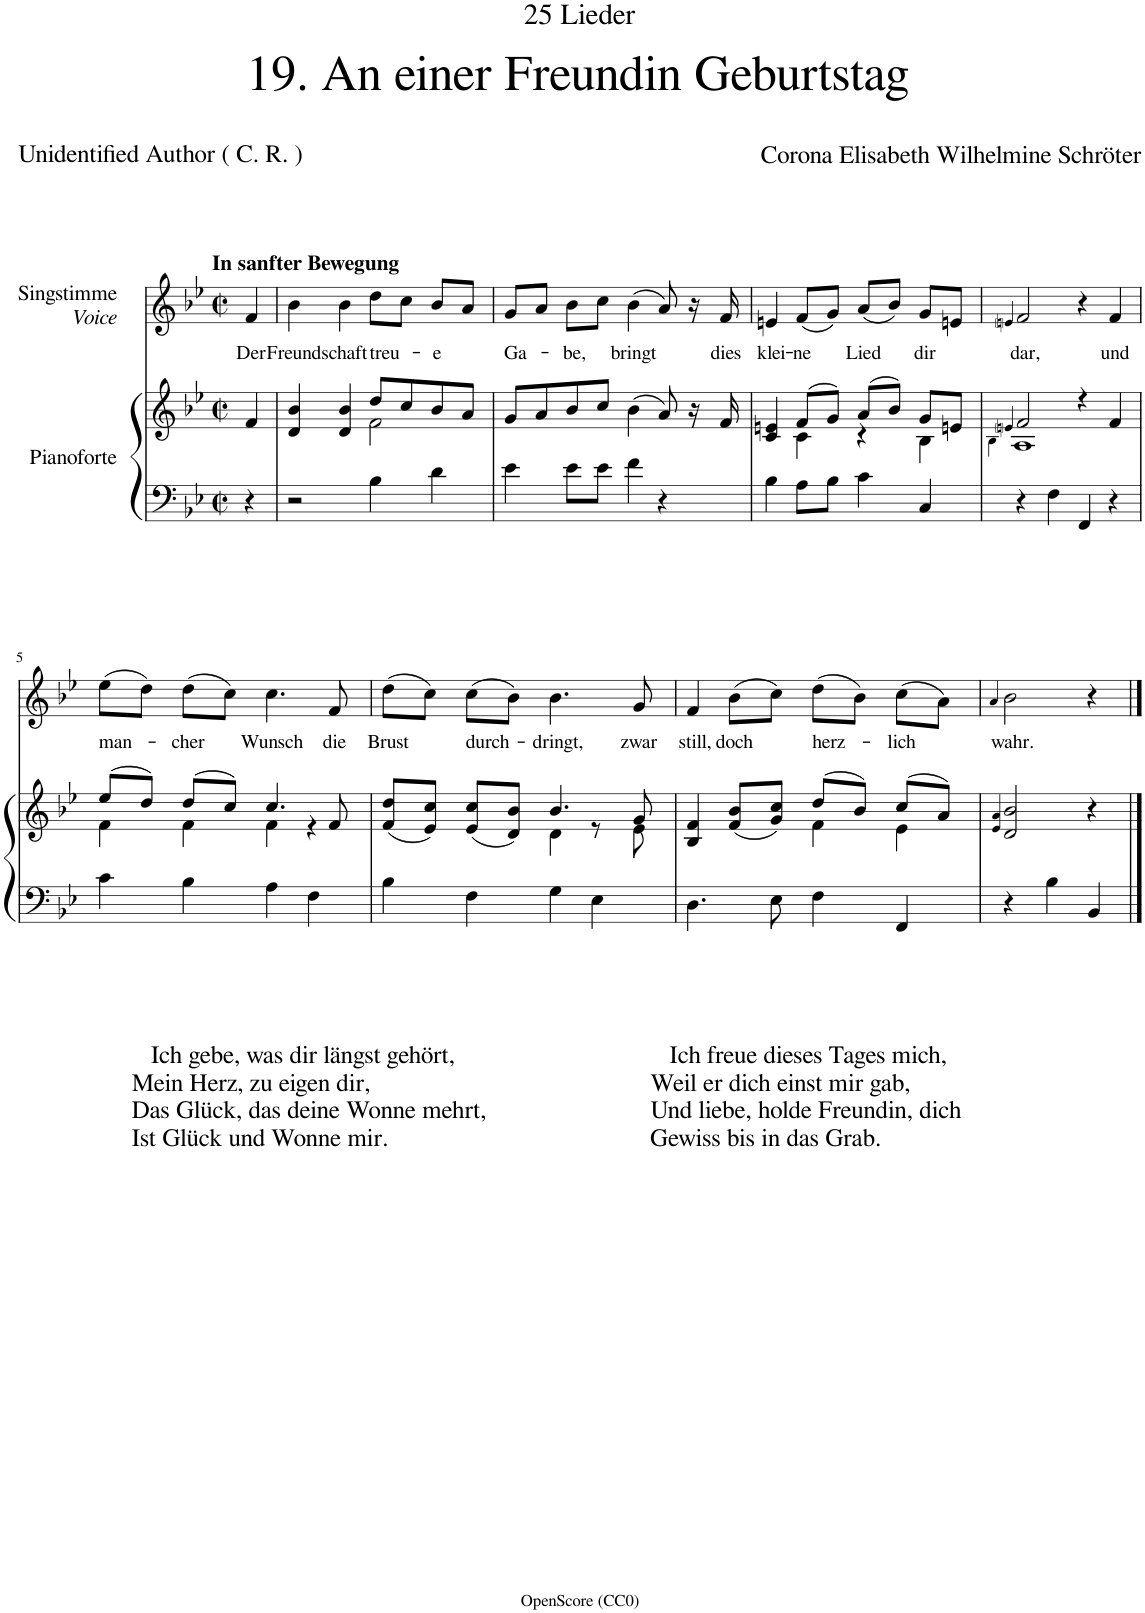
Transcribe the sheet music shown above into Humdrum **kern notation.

**kern	**kern	**kern	**text
*part2	*part2	*part1	*part1
*staff3	*staff2	*staff1	*staff1
*I"Pianoforte	*	*I"Singstimme Voice	*
*I'Pno	*	*	*
*clefF4	*clefG2	*clefG2	*
*k[b-e-]	*k[b-e-]	*k[b-e-]	*
*M2/2	*M2/2	*M2/2	*
*met(c|)	*met(c|)	*met(c|)	*
=	=	=	=
!	!	!LO:TX:a:B:t=In sanfter Bewegung	!
!	!	!	!LO:LY:b
4r	4f/	4f/	Der
=1	=1	=1	=1
*	*^	*	*
!	!	!	!	!LO:LY:b
2r	4d/ 4b-/	2ryy	4b-\	Freund-
!	!	!	!	!LO:LY:b
.	4d/ 4b-/	.	4b-\	-schaft
!	!	!	!	!LO:LY:b
4B-\	8dd/L	2f\	8dd\L	treu-
.	8cc/	.	8cc\J	.
!	!	!	!	!LO:LY:b
4d\	8b-/	.	8b-/L	-e
.	8a/J	.	8a/J	.
*	*v	*v	*	*
=2	=2	=2	=2
!	!	!	!LO:LY:b
4e-\	8g/L	8g/L	Ga-
.	8a/	8a/J	.
!	!	!	!LO:LY:b
8e-\L	8b-/	8b-\L	-be,
8e-\J	8cc/J	8cc\J	.
!	!	!	!LO:LY:b
4f\	(4b-\	(4b-\	bringt
4r	8a/)	8a/)	.
.	16r	16r	.
!	!	!	!LO:LY:b
.	16f/	16f/	dies
=3	=3	=3	=3
*	*^	*	*
!	!	!	!	!LO:LY:b
4B-\	4c/ 4en/	4ryy	4en/	klei-
!	!	!	!	!LO:LY:b
8A\L	(8f/L	4c\	(8f/L	-ne
8B-\J	8g/J)	.	8g/J)	.
!	!	!	!	!LO:LY:b
4c\	(8a/L	4r	(8a/L	Lied
.	8b-/J)	.	8b-/J)	.
!	!	!	!	!LO:LY:b
4C/	8g/L	4B-\	8g/L	dir
.	8en/J	.	8en/J	.
=4	=4	=4	=4	=4
.	4qenj/	4qB-\	4qenj/	.
!	!	!	!	!LO:LY:b
4r	2f/	1A	2f/	dar,
4F\	.	.	.	.
4FF/	4r	.	4r	.
!	!	!	!	!LO:LY:b
4r	4f/	.	4f/	und
!!LO:LB:g=z
=5	=5	=5	=5	=5
!	!	!	!	!LO:LY:b
4c\	(8ee-/L	4f\	(8ee-\L	man-
.	8dd/J)	.	8dd\J)	.
!	!	!	!	!LO:LY:b
4B-\	(8dd/L	4f\	(8dd\L	-cher
.	8cc/J)	.	8cc\J)	.
!	!	!	!	!LO:LY:b
4A\	4.cc/	4f\	4.cc\	Wunsch
4F\	.	4r	.	.
!	!	!	!	!LO:LY:b
.	8f/	.	8f/	die
=6	=6	=6	=6	=6
!	!	!	!	!LO:LY:b
4B-\	(8f/ 8dd/L	2ryy	(8dd\L	Brust
.	8e-/ 8cc/J)	.	8cc\J)	.
!	!	!	!	!LO:LY:b
4F\	(8e-/ 8cc/L	.	(8cc\L	durch-
.	8d/ 8b-/J)	.	8b-\J)	.
!	!	!	!	!LO:LY:b
4G\	4.b-/	4d\	4.b-\	-dringt,
4E-\	.	8r	.	.
!	!	!	!	!LO:LY:b
.	8g/	8e-\	8g/	zwar
=7	=7	=7	=7	=7
!	!	!	!	!LO:LY:b
4.D\	4B-/ 4f/	2ryy	4f/	still,
!	!	!	!	!LO:LY:b
.	(8f/ 8b-/L	.	(8b-\L	doch
8E-\	8g/ 8cc/J)	.	8cc\J)	.
!	!	!	!	!LO:LY:b
4F\	(8dd/L	4f\	(8dd\L	herz-
.	8b-/J)	.	8b-\J)	.
!	!	!	!	!LO:LY:b
4FF/	(8cc/L	4e-\	(8cc\L	-lich
.	8a/J)	.	8a\J)	.
*	*v	*v	*	*
=8	=8	=8	=8
.	4qe-/ 4qa/	4qa/	.
!	!	!	!LO:LY:b
4r	2d/ 2b-/	2b-\	wahr.
4B-\	.	.	.
4BB-/	4r	4r	.
==	==	==	==
*-	*-	*-	*-
